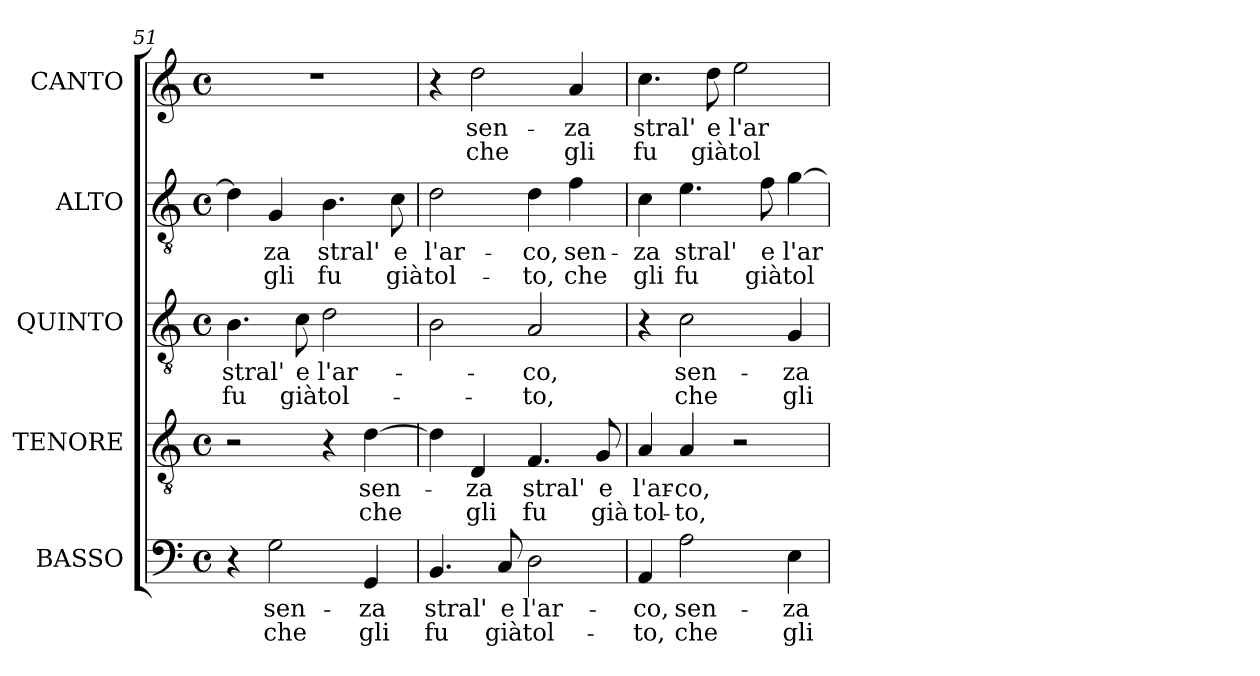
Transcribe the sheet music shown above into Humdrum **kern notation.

**kern	**text	**text	**kern	**text	**text	**kern	**text	**text	**kern	**text	**text	**kern	**text	**text
*part5	*part5	*part5	*part4	*part4	*part4	*part3	*part3	*part3	*part2	*part2	*part2	*part1	*part1	*part1
*staff5	*staff5	*staff5	*staff4	*staff4	*staff4	*staff3	*staff3	*staff3	*staff2	*staff2	*staff2	*staff1	*staff1	*staff1
*I"BASSO	*	*	*I"TENORE	*	*	*I"QUINTO	*	*	*I"ALTO	*	*	*I"CANTO	*	*
*I'B	*	*	*I'T	*	*	*	*	*	*I'A.	*	*	*	*	*
*clefF4	*	*	*clefGv2	*	*	*clefGv2	*	*	*clefGv2	*	*	*clefG2	*	*
*	*	*	*ITrd7c12	*	*	*ITrd7c12	*	*	*ITrd7c12	*	*	*	*	*
*k[]	*	*	*k[]	*	*	*k[]	*	*	*k[]	*	*	*k[]	*	*
*C:	*	*	*C:	*	*	*C:	*	*	*C:	*	*	*C:	*	*
*M4/4	*	*	*M4/4	*	*	*M4/4	*	*	*M4/4	*	*	*M4/4	*	*
*met(c)	*	*	*met(c)	*	*	*met(c)	*	*	*met(c)	*	*	*met(c)	*	*
=51	=51	=51	=51	=51	=51	=51	=51	=51	=51	=51	=51	=51	=51	=51
!	!	!	!	!	!	!	!LO:LY:b:color=#000000	!LO:LY:b:color=#000000	!	!	!	!	!	!
4r	.	.	2r	.	.	4.BBi\	stral'	fu	4Di\]	.	.	1r	.	.
!	!LO:LY:b:color=#000000	!LO:LY:b:color=#000000	!	!	!	!	!	!	!	!	!	!	!	!
!	!	!	!	!	!	!	!	!	!	!LO:LY:b:color=#000000	!LO:LY:b:color=#000000	!	!	!
2Gi\	sen-	che	.	.	.	.	.	.	4GGi/	-za	gli	.	.	.
!	!	!	!	!	!	!	!LO:LY:b:color=#000000	!LO:LY:b:color=#000000	!	!	!	!	!	!
.	.	.	.	.	.	8Ci\	e	già	.	.	.	.	.	.
!	!	!	!	!	!	!	!LO:LY:b:color=#000000	!LO:LY:b:color=#000000	!	!	!	!	!	!
!	!	!	!	!	!	!	!	!	!	!LO:LY:b:color=#000000	!LO:LY:b:color=#000000	!	!	!
.	.	.	4r	.	.	2Di\	l'ar-	tol-	4.BBi\	stral'	fu	.	.	.
!	!LO:LY:b:color=#000000	!LO:LY:b:color=#000000	!	!	!	!	!	!	!	!	!	!	!	!
!	!	!	!	!LO:LY:b:color=#000000	!LO:LY:b:color=#000000	!	!	!	!	!	!	!	!	!
4GGi/	-za	gli	[>4Di\	sen-	che	.	.	.	.	.	.	.	.	.
!	!	!	!	!	!	!	!	!	!	!LO:LY:b:color=#000000	!LO:LY:b:color=#000000	!	!	!
.	.	.	.	.	.	.	.	.	8Ci\	e	già	.	.	.
!!LO:LB:g=z
=52	=52	=52	=52	=52	=52	=52	=52	=52	=52	=52	=52	=52	=52	=52
!	!LO:LY:b:color=#000000	!LO:LY:b:color=#000000	!	!	!	!	!	!	!	!	!	!	!	!
!	!	!	!	!	!	!	!	!	!	!LO:LY:b:color=#000000	!LO:LY:b:color=#000000	!	!	!
4.BBi/	stral'	fu	4Di\]	.	.	2BBi\	.	.	2Di\	l'ar-	tol-	4r	.	.
!	!	!	!	!LO:LY:b:color=#000000	!LO:LY:b:color=#000000	!	!	!	!	!	!	!	!	!
!	!	!	!	!	!	!	!	!	!	!	!	!	!LO:LY:b:color=#000000	!LO:LY:b:color=#000000
.	.	.	4DDi/	-za	gli	.	.	.	.	.	.	2ddi\	sen-	che
!	!LO:LY:b:color=#000000	!LO:LY:b:color=#000000	!	!	!	!	!	!	!	!	!	!	!	!
8Ci/	e	già	.	.	.	.	.	.	.	.	.	.	.	.
!	!LO:LY:b:color=#000000	!LO:LY:b:color=#000000	!	!	!	!	!	!	!	!	!	!	!	!
!	!	!	!	!LO:LY:b:color=#000000	!LO:LY:b:color=#000000	!	!	!	!	!	!	!	!	!
!	!	!	!	!	!	!	!LO:LY:b:color=#000000	!LO:LY:b:color=#000000	!	!	!	!	!	!
!	!	!	!	!	!	!	!	!	!	!LO:LY:b:color=#000000	!LO:LY:b:color=#000000	!	!	!
2Di\	l'ar-	tol-	4.FFi/	stral'	fu	2AAi/	-co,	-to,	4Di\	-co,	-to,	.	.	.
!	!	!	!	!	!	!	!	!	!	!LO:LY:b:color=#000000	!LO:LY:b:color=#000000	!	!	!
!	!	!	!	!	!	!	!	!	!	!	!	!	!LO:LY:b:color=#000000	!LO:LY:b:color=#000000
.	.	.	.	.	.	.	.	.	4Fi\	sen-	che	4ai/	-za	gli
!	!	!	!	!LO:LY:b:color=#000000	!LO:LY:b:color=#000000	!	!	!	!	!	!	!	!	!
.	.	.	8GGi/	e	già	.	.	.	.	.	.	.	.	.
=53	=53	=53	=53	=53	=53	=53	=53	=53	=53	=53	=53	=53	=53	=53
!	!LO:LY:b:color=#000000	!LO:LY:b:color=#000000	!	!	!	!	!	!	!	!	!	!	!	!
!	!	!	!	!LO:LY:b:color=#000000	!LO:LY:b:color=#000000	!	!	!	!	!	!	!	!	!
!	!	!	!	!	!	!	!	!	!	!LO:LY:b:color=#000000	!LO:LY:b:color=#000000	!	!	!
!	!	!	!	!	!	!	!	!	!	!	!	!	!LO:LY:b:color=#000000	!LO:LY:b:color=#000000
4AAi/	-co,	-to,	4AAi/	l'ar-	tol-	4r	.	.	4Ci\	-za	gli	4.cci\	stral'	fu
!	!LO:LY:b:color=#000000	!LO:LY:b:color=#000000	!	!	!	!	!	!	!	!	!	!	!	!
!	!	!	!	!LO:LY:b:color=#000000	!LO:LY:b:color=#000000	!	!	!	!	!	!	!	!	!
!	!	!	!	!	!	!	!LO:LY:b:color=#000000	!LO:LY:b:color=#000000	!	!	!	!	!	!
!	!	!	!	!	!	!	!	!	!	!LO:LY:b:color=#000000	!LO:LY:b:color=#000000	!	!	!
2Ai\	sen-	che	4AAi/	-co,	-to,	2Ci\	sen-	che	4.Ei\	stral'	fu	.	.	.
!	!	!	!	!	!	!	!	!	!	!	!	!	!LO:LY:b:color=#000000	!LO:LY:b:color=#000000
.	.	.	.	.	.	.	.	.	.	.	.	8ddi\	e	già
!	!	!	!	!	!	!	!	!	!	!	!	!	!LO:LY:b:color=#000000	!LO:LY:b:color=#000000
.	.	.	2r	.	.	.	.	.	.	.	.	2eei\	l'ar-	tol-
!	!	!	!	!	!	!	!	!	!	!LO:LY:b:color=#000000	!LO:LY:b:color=#000000	!	!	!
.	.	.	.	.	.	.	.	.	8Fi\	e	già	.	.	.
!	!LO:LY:b:color=#000000	!LO:LY:b:color=#000000	!	!	!	!	!	!	!	!	!	!	!	!
!	!	!	!	!	!	!	!LO:LY:b:color=#000000	!LO:LY:b:color=#000000	!	!	!	!	!	!
!	!	!	!	!	!	!	!	!	!	!LO:LY:b:color=#000000	!LO:LY:b:color=#000000	!	!	!
4Ei\	-za	gli	.	.	.	4GGi/	-za	gli	[>4Gi\	l'ar-	tol-	.	.	.
=	=	=	=	=	=	=	=	=	=	=	=	=	=	=
*-	*-	*-	*-	*-	*-	*-	*-	*-	*-	*-	*-	*-	*-	*-
